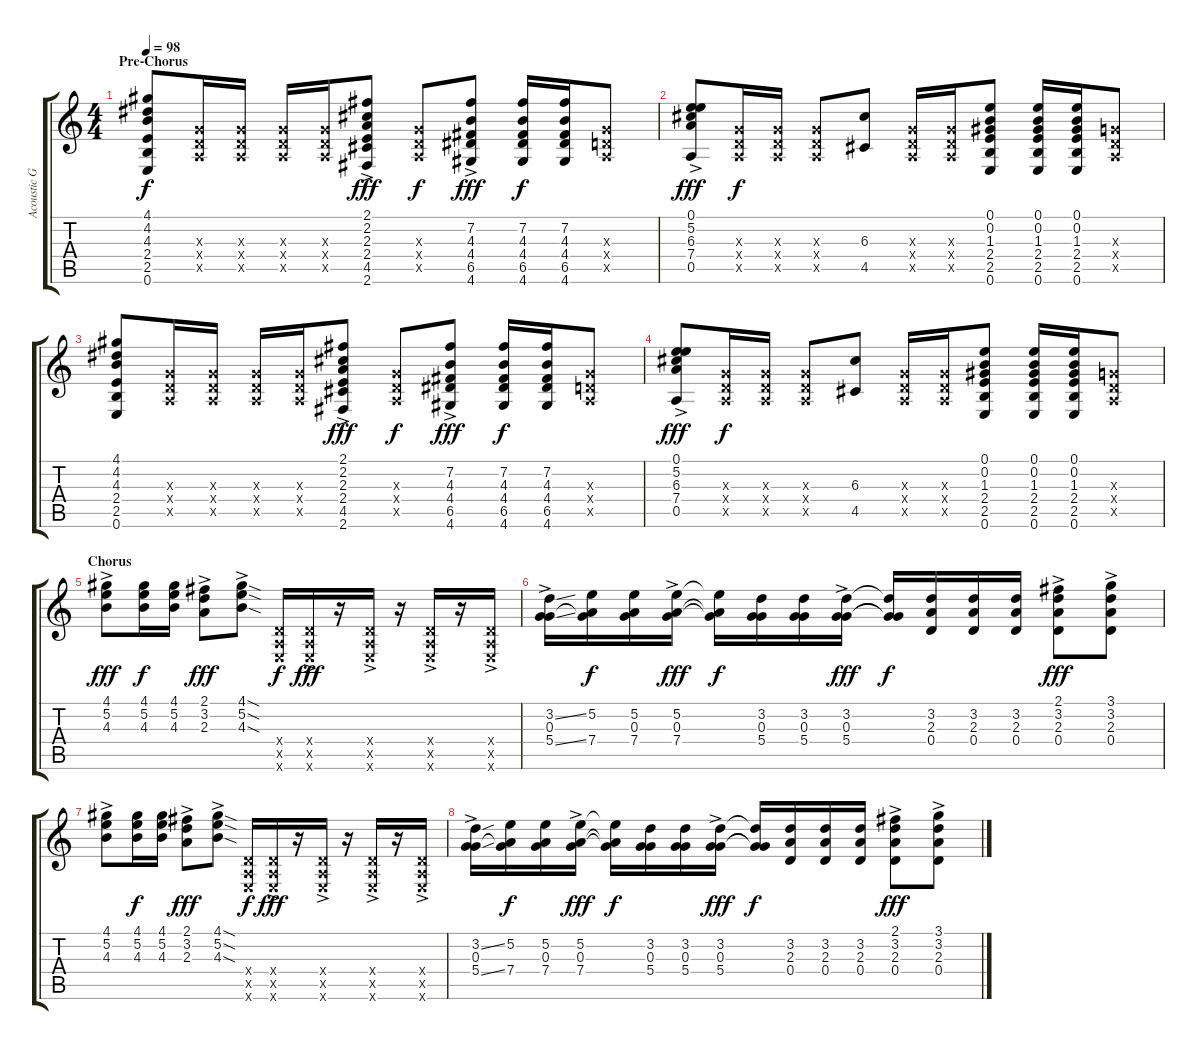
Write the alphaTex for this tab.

\track ("Acoustic Guitar 1" "Acoustic G") {instrument acousticguitarnylon}
\staff {score tabs}
\tuning (E4 B3 G3 D3 A2 E2) {hide}
\ts (4 4)
\section ("" "Pre-Chorus")
\tempo 98
\clef g2
\ks c
(4.1 4.2 4.3 2.4 2.5 0.6).8{dy f volume 12} (0.3{x} 0.4{x} 0.5{x}).16 (0.3{x} 0.4{x} 0.5{x}).16 (0.3{x} 0.4{x} 0.5{x}).16 (0.3{x} 0.4{x} 0.5{x}).16 (2.1{ac} 2.2{ac} 2.3{ac} 2.4{ac} 4.5{ac} 2.6{ac}).8{dy fff} (0.3{x} 0.4{x} 0.5{x}).8{dy f} (7.2{ac} 4.3{ac} 4.4{ac} 6.5{ac} 4.6{ac}).8{dy fff} (7.2 4.3 4.4 6.5 4.6).16{dy f} (7.2 4.3 4.4 6.5 4.6).16 (0.3{x} 0.4{x} 0.5{x}).8 |
(0.1{ac} 5.2{ac} 6.3{ac} 7.4{ac} 0.5{ac}).8{dy fff} (0.3{x} 0.4{x} 0.5{x}).16{dy f} (0.3{x} 0.4{x} 0.5{x}).16 (0.3{x} 0.4{x} 0.5{x}).8 (6.3 4.5).8 (0.3{x} 0.4{x} 0.5{x}).16 (0.3{x} 0.4{x} 0.5{x}).16 (0.1 0.2 1.3 2.4 2.5 0.6).8 (0.1 0.2 1.3 2.4 2.5 0.6).16 (0.1 0.2 1.3 2.4 2.5 0.6).16 (0.3{x} 0.4{x} 0.5{x}).8 |
(4.1 4.2 4.3 2.4 2.5 0.6).8 (0.3{x} 0.4{x} 0.5{x}).16 (0.3{x} 0.4{x} 0.5{x}).16 (0.3{x} 0.4{x} 0.5{x}).16 (0.3{x} 0.4{x} 0.5{x}).16 (2.1{ac} 2.2{ac} 2.3{ac} 2.4{ac} 4.5{ac} 2.6{ac}).8{dy fff} (0.3{x} 0.4{x} 0.5{x}).8{dy f} (7.2{ac} 4.3{ac} 4.4{ac} 6.5{ac} 4.6{ac}).8{dy fff} (7.2 4.3 4.4 6.5 4.6).16{dy f} (7.2 4.3 4.4 6.5 4.6).16 (0.3{x} 0.4{x} 0.5{x}).8 |
(0.1{ac} 5.2{ac} 6.3{ac} 7.4{ac} 0.5{ac}).8{dy fff} (0.3{x} 0.4{x} 0.5{x}).16{dy f} (0.3{x} 0.4{x} 0.5{x}).16 (0.3{x} 0.4{x} 0.5{x}).8 (6.3 4.5).8 (0.3{x} 0.4{x} 0.5{x}).16 (0.3{x} 0.4{x} 0.5{x}).16 (0.1 0.2 1.3 2.4 2.5 0.6).8 (0.1 0.2 1.3 2.4 2.5 0.6).16 (0.1 0.2 1.3 2.4 2.5 0.6).16 (0.3{x} 0.4{x} 0.5{x}).8 |
\section ("" "Chorus")
(4.1{ac} 5.2{ac} 4.3{ac}).8{dy fff volume 13} (4.1 5.2 4.3).16{dy f} (4.1 5.2 4.3).16 (2.1{ac} 3.2{ac} 2.3{ac}).8{dy fff} (4.1{sod ac} 5.2{sod ac} 4.3{sod ac}).8 (0.4{x} 0.5{x} 0.6{x}).16{dy f} (0.4{ac x} 0.5{ac x} 0.6{ac x}).16{dy fff} r.16 (0.4{ac x} 0.5{ac x} 0.6{ac x}).16 r.16 (0.4{ac x} 0.5{ac x} 0.6{ac x}).16 r.16 (0.4{ac x} 0.5{ac x} 0.6{ac x}).16 |
(3.2{ss ac} 0.3{ac} 5.4{ss ac}).16 (5.2 0.3{t} 7.4).16{dy f} (5.2 0.3 7.4).16 (5.2{ac} 0.3{ac} 7.4{ac}).16{dy fff} (5.2{t} 0.3{t} 7.4{t}).16{dy f} (3.2 0.3 5.4).16 (3.2 0.3 5.4).16 (3.2{ac} 0.3{ac} 5.4{ac}).16{dy fff} (3.2{t} 0.3{t} 5.4{t}).16{dy f} (3.2 2.3 0.4).16 (3.2 2.3 0.4).16 (3.2 2.3 0.4).16 (2.1{ac} 3.2{ac} 2.3{ac} 0.4{ac}).8{dy fff} (3.1{ac} 3.2{ac} 2.3{ac} 0.4{ac}).8 |
(4.1{ac} 5.2{ac} 4.3{ac}).8 (4.1 5.2 4.3).16{dy f} (4.1 5.2 4.3).16 (2.1{ac} 3.2{ac} 2.3{ac}).8{dy fff} (4.1{sod ac} 5.2{sod ac} 4.3{sod ac}).8 (0.4{x} 0.5{x} 0.6{x}).16{dy f} (0.4{ac x} 0.5{ac x} 0.6{ac x}).16{dy fff} r.16 (0.4{ac x} 0.5{ac x} 0.6{ac x}).16 r.16 (0.4{ac x} 0.5{ac x} 0.6{ac x}).16 r.16 (0.4{ac x} 0.5{ac x} 0.6{ac x}).16 |
(3.2{ss ac} 0.3{ac} 5.4{ss ac}).16 (5.2 0.3{t} 7.4).16{dy f} (5.2 0.3 7.4).16 (5.2{ac} 0.3{ac} 7.4{ac}).16{dy fff} (5.2{t} 0.3{t} 7.4{t}).16{dy f} (3.2 0.3 5.4).16 (3.2 0.3 5.4).16 (3.2{ac} 0.3{ac} 5.4{ac}).16{dy fff} (3.2{t} 0.3{t} 5.4{t}).16{dy f} (3.2 2.3 0.4).16 (3.2 2.3 0.4).16 (3.2 2.3 0.4).16 (2.1{ac} 3.2{ac} 2.3{ac} 0.4{ac}).8{dy fff} (3.1{ac} 3.2{ac} 2.3{ac} 0.4{ac}).8
